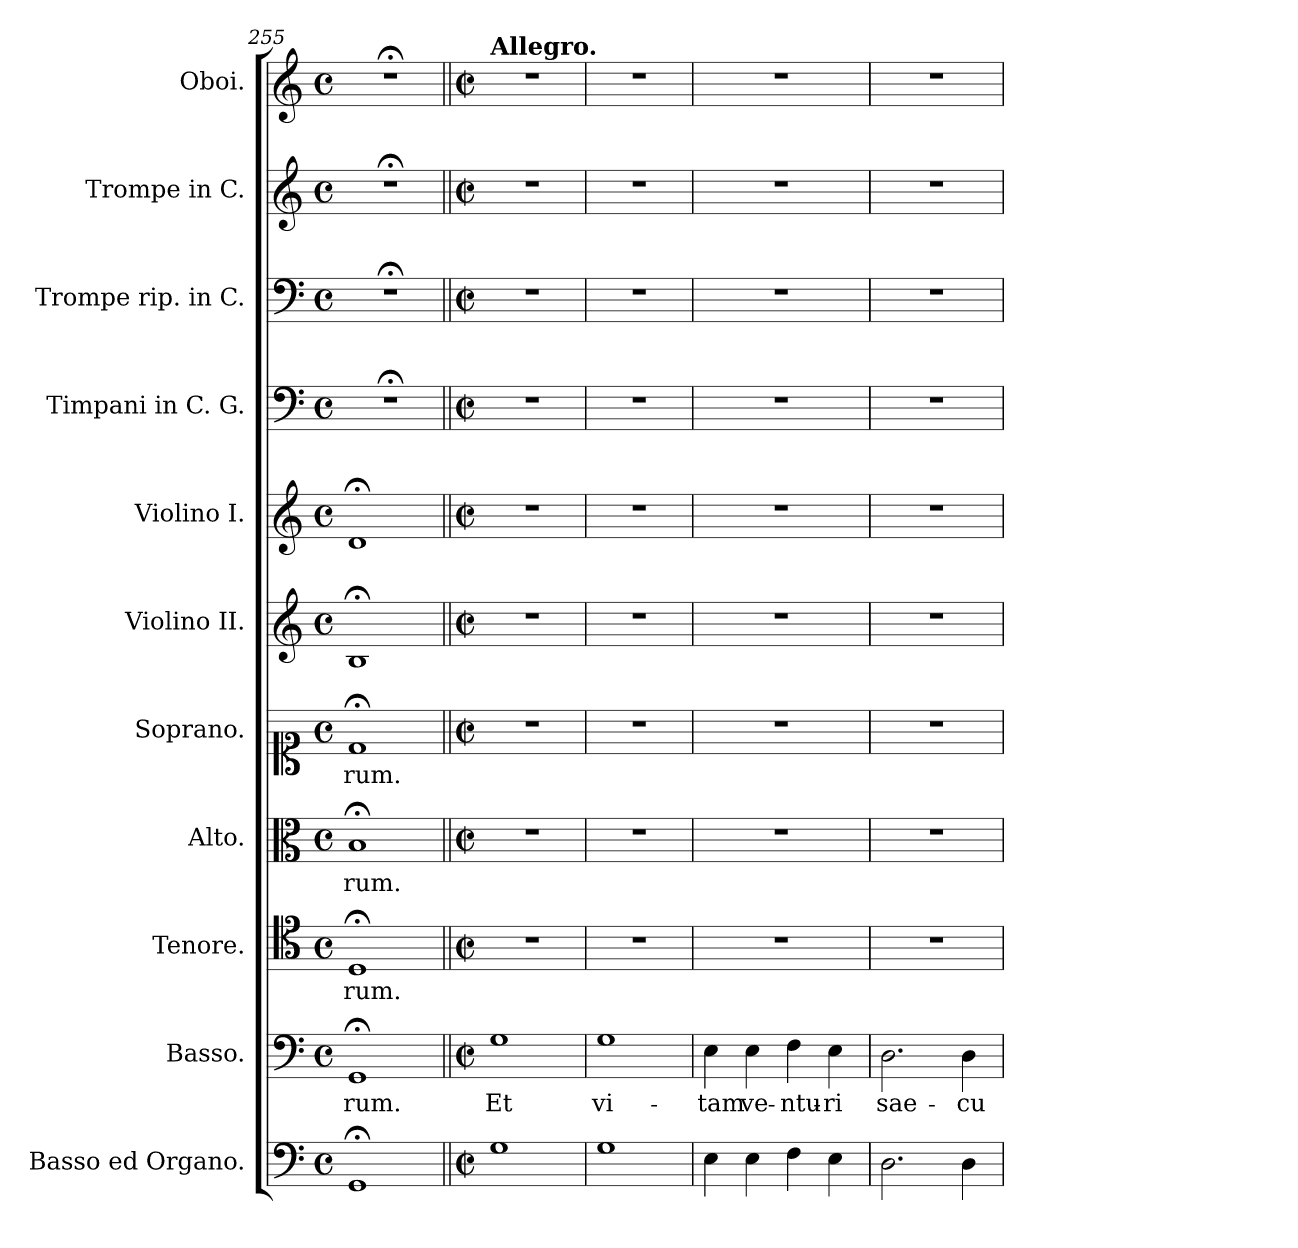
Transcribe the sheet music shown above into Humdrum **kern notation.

**kern	**kern	**text	**kern	**text	**kern	**text	**kern	**text	**kern	**kern	**kern	**kern	**kern	**kern
*part11	*part10	*part10	*part9	*part9	*part8	*part8	*part7	*part7	*part6	*part5	*part4	*part3	*part2	*part1
*staff11	*staff10	*staff10	*staff9	*staff9	*staff8	*staff8	*staff7	*staff7	*staff6	*staff5	*staff4	*staff3	*staff2	*staff1
*I"Basso ed  Organo.	*I"Basso.	*	*I"Tenore.	*	*I"Alto.	*	*I"Soprano.	*	*I"Violino II.	*I"Violino I.	*I"Timpani in C. G.	*I"Trompe rip. in C.	*I"Trompe in C.	*I"Oboi.
*	*I'B.	*	*I'T.	*	*I'A.	*	*I'S.	*	*I'Vln. II	*I'Vln. I	*I'Timp.	*	*	*I'Ob.
*clefF4	*clefF4	*	*clefC4	*	*clefC3	*	*clefC1	*	*clefG2	*clefG2	*clefF4	*clefF4	*clefG2	*clefG2
*k[]	*k[]	*	*k[]	*	*k[]	*	*k[]	*	*k[]	*k[]	*k[]	*k[]	*k[]	*k[]
*M4/4	*M4/4	*	*M4/4	*	*M4/4	*	*M4/4	*	*M4/4	*M4/4	*M4/4	*M4/4	*M4/4	*M4/4
*met(c)	*met(c)	*	*met(c)	*	*met(c)	*	*met(c)	*	*met(c)	*met(c)	*met(c)	*met(c)	*met(c)	*met(c)
=255	=255	=255	=255	=255	=255	=255	=255	=255	=255	=255	=255	=255	=255	=255
!	!	!LO:LY:b	!	!LO:LY:b	!	!LO:LY:b	!	!LO:LY:b	!	!	!	!	!	!
1GG;<	1GG;<	-rum.	1D;<	-rum.	1B;<	-rum.	1d;<	-rum.	1B;<	1d;<	1r;<	1r;<	1r;<	1r;<
!!LO:PB:g=z
=256||	=256||	=256||	=256||	=256||	=256||	=256||	=256||	=256||	=256||	=256||	=256||	=256||	=256||	=256||
*M2/2	*M2/2	*	*M2/2	*	*M2/2	*	*M2/2	*	*M2/2	*M2/2	*M2/2	*M2/2	*M2/2	*M2/2
*met(c|)	*met(c|)	*	*met(c|)	*	*met(c|)	*	*met(c|)	*	*met(c|)	*met(c|)	*met(c|)	*met(c|)	*met(c|)	*met(c|)
!	!	!	!	!	!	!	!	!	!	!	!	!	!	!LO:TX:a:B:t=Allegro.
!	!	!LO:LY:b	!	!	!	!	!	!	!	!	!	!	!	!
1G	1G	Et	1r	.	1r	.	1r	.	1r	1r	1r	1r	1r	1r
=257	=257	=257	=257	=257	=257	=257	=257	=257	=257	=257	=257	=257	=257	=257
!	!	!LO:LY:b	!	!	!	!	!	!	!	!	!	!	!	!
1G	1G	vi-	1r	.	1r	.	1r	.	1r	1r	1r	1r	1r	1r
=258	=258	=258	=258	=258	=258	=258	=258	=258	=258	=258	=258	=258	=258	=258
!	!	!LO:LY:b	!	!	!	!	!	!	!	!	!	!	!	!
4E\	4E\	-tam	1r	.	1r	.	1r	.	1r	1r	1r	1r	1r	1r
!	!	!LO:LY:b	!	!	!	!	!	!	!	!	!	!	!	!
4E\	4E\	ve-	.	.	.	.	.	.	.	.	.	.	.	.
!	!	!LO:LY:b	!	!	!	!	!	!	!	!	!	!	!	!
4F\	4F\	-ntu-	.	.	.	.	.	.	.	.	.	.	.	.
!	!	!LO:LY:b	!	!	!	!	!	!	!	!	!	!	!	!
4E\	4E\	-ri	.	.	.	.	.	.	.	.	.	.	.	.
=259	=259	=259	=259	=259	=259	=259	=259	=259	=259	=259	=259	=259	=259	=259
!	!	!LO:LY:b	!	!	!	!	!	!	!	!	!	!	!	!
2.D\	2.D\	sae-	1r	.	1r	.	1r	.	1r	1r	1r	1r	1r	1r
!	!	!LO:LY:b	!	!	!	!	!	!	!	!	!	!	!	!
4D\	4D\	-cu-	.	.	.	.	.	.	.	.	.	.	.	.
=	=	=	=	=	=	=	=	=	=	=	=	=	=	=
*-	*-	*-	*-	*-	*-	*-	*-	*-	*-	*-	*-	*-	*-	*-
